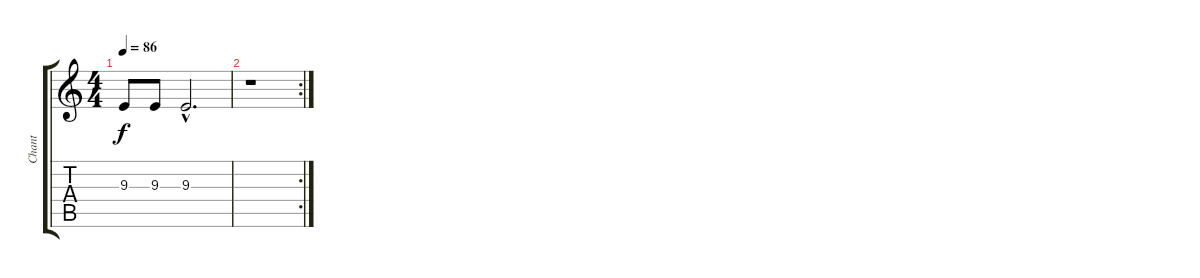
\track ("Chant " "Chant ") {instrument lead2sawtooth}
\staff {score tabs}
\tuning (E4 B3 G3 D3 A2 E2) {hide}
\ts (4 4)
\tempo 86
\clef g2
\ks c
9.3{t}.8{dy f} 9.3.8 9.3{hac}.2{d} |
\rc 2
r.1
